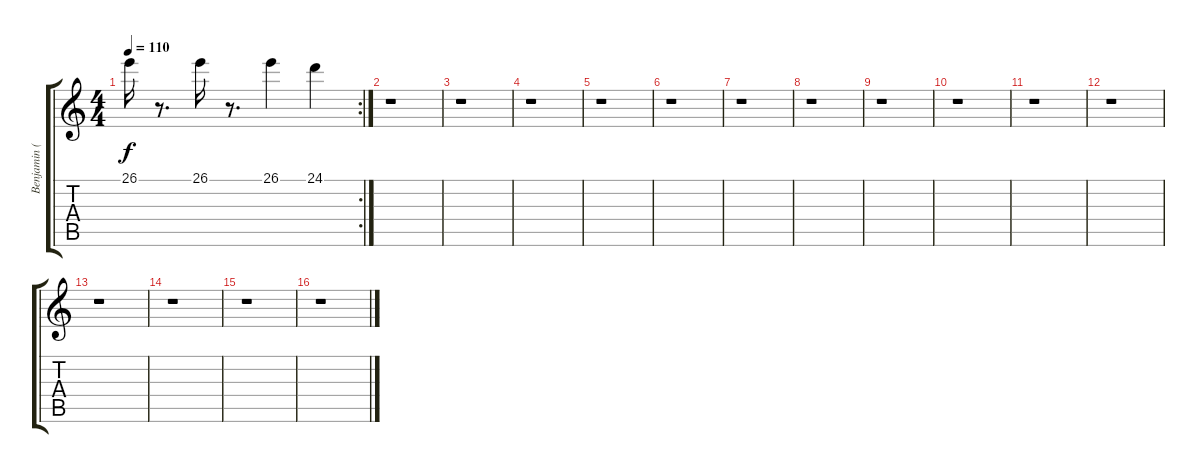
\track ("Benjamin (KeybMid)" "Benjamin (") {instrument stringensemble1}
\staff {score tabs}
\tuning (D4 A3 F3 C3 G2 D2) {hide}
\rc 2
\ts (4 4)
\tempo 110
\clef g2
\ks c
26.1.16{dy f} r.8{d} 26.1.16 r.8{d} 26.1.4 24.1.4 |
r.1 |
r.1 |
r.1 |
r.1 |
r.1 |
r.1 |
r.1 |
r.1 |
r.1 |
r.1 |
r.1 |
r.1 |
r.1 |
r.1 |
r.1
